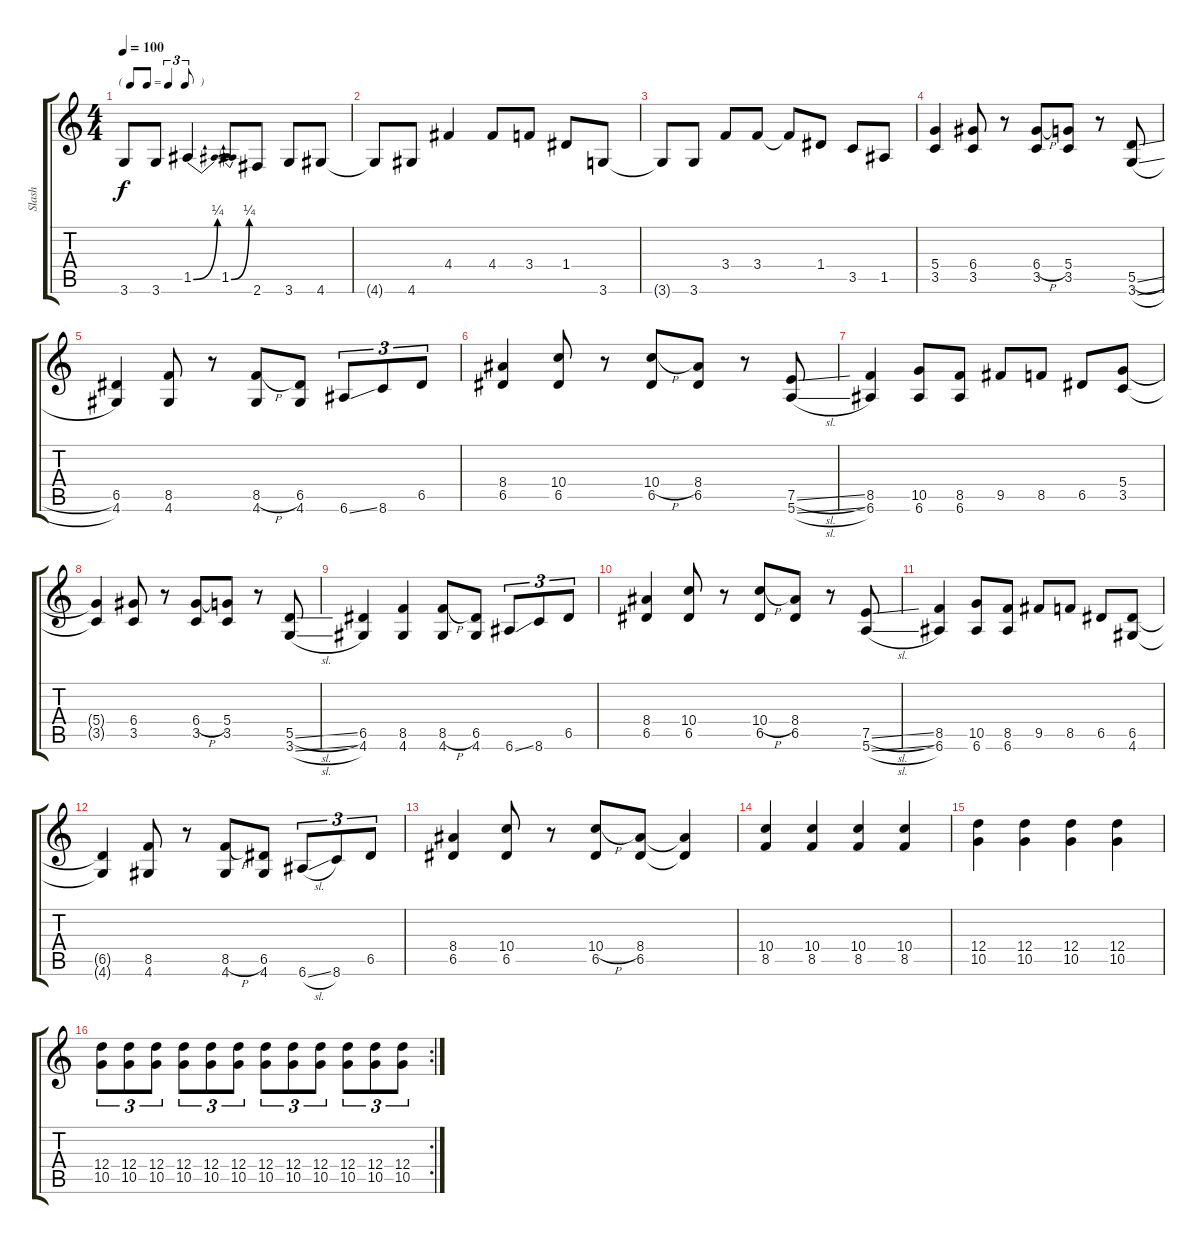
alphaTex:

\track ("Slash" "Slash") {instrument distortionguitar}
\staff {score tabs}
\tuning (E4 B3 G3 D3 A2 E2) {hide}
\ts (4 4)
\tf triplet8th
\tempo 100
\clef g2
\ks c
3.6{t}.8{dy f} 3.6.8 1.5{be (bend 0 0 60 1)}.4 1.5{be (bend 0 0 60 1)}.8 2.6.8 3.6.8 4.6.8 |
4.6{t}.8 4.6.8 4.4.4 4.4.8 3.4.8 1.4.8 3.6.8 |
3.6{t}.8 3.6.8 3.4.8 3.4.8 3.4{t}.8 1.4.8 3.5.8 1.5.8 |
(5.4 3.5).4 (6.4 3.5).8 r.8 (6.4{h} 3.5).8 (5.4 3.5).8 r.8 (5.5{sl} 3.6{sl}).8 |
(6.5 4.6).4 (8.5 4.6).8 r.8 (8.5{h} 4.6).8 (6.5 4.6).8 6.6{ss}.8{tu (3 2)} 8.6.8{tu (3 2)} 6.5.8{tu (3 2)} |
(8.4 6.5).4 (10.4 6.5).8 r.8 (10.4{h} 6.5).8 (8.4 6.5).8 r.8 (7.5{sl} 5.6{sl}).8 |
(8.5 6.6).4 (10.5 6.6).8 (8.5 6.6).8 9.5.8 8.5.8 6.5.8 (5.4 3.5).8 |
(5.4{t} 3.5{t}).4 (6.4 3.5).8 r.8 (6.4{h} 3.5).8 (5.4 3.5).8 r.8 (5.5{sl} 3.6{sl}).8 |
(6.5 4.6).4 (8.5 4.6).4 (8.5{h} 4.6).8 (6.5 4.6).8 6.6{ss}.8{tu (3 2)} 8.6.8{tu (3 2)} 6.5.8{tu (3 2)} |
(8.4 6.5).4 (10.4 6.5).8 r.8 (10.4{h} 6.5).8 (8.4 6.5).8 r.8 (7.5{sl} 5.6{sl}).8 |
(8.5 6.6).4 (10.5 6.6).8 (8.5 6.6).8 9.5.8 8.5.8 6.5.8 (6.5 4.6).8 |
(6.5{t} 4.6{t}).4 (8.5 4.6).8 r.8 (8.5{h} 4.6).8 (6.5 4.6).8 6.6{sl}.8{tu (3 2)} 8.6.8{tu (3 2)} 6.5.8{tu (3 2)} |
(8.4 6.5).4 (10.4 6.5).8 r.8 (10.4{h} 6.5).8 (8.4 6.5).8 (8.4{t} 6.5{t}).4 |
(10.4 8.5).4 (10.4 8.5).4 (10.4 8.5).4 (10.4 8.5).4 |
(12.4 10.5).4 (12.4 10.5).4 (12.4 10.5).4 (12.4 10.5).4 |
\rc 2
(12.4 10.5).8{tu (3 2)} (12.4 10.5).8{tu (3 2)} (12.4 10.5).8{tu (3 2)} (12.4 10.5).8{tu (3 2)} (12.4 10.5).8{tu (3 2)} (12.4 10.5).8{tu (3 2)} (12.4 10.5).8{tu (3 2)} (12.4 10.5).8{tu (3 2)} (12.4 10.5).8{tu (3 2)} (12.4 10.5).8{tu (3 2)} (12.4 10.5).8{tu (3 2)} (12.4 10.5).8{tu (3 2)}
